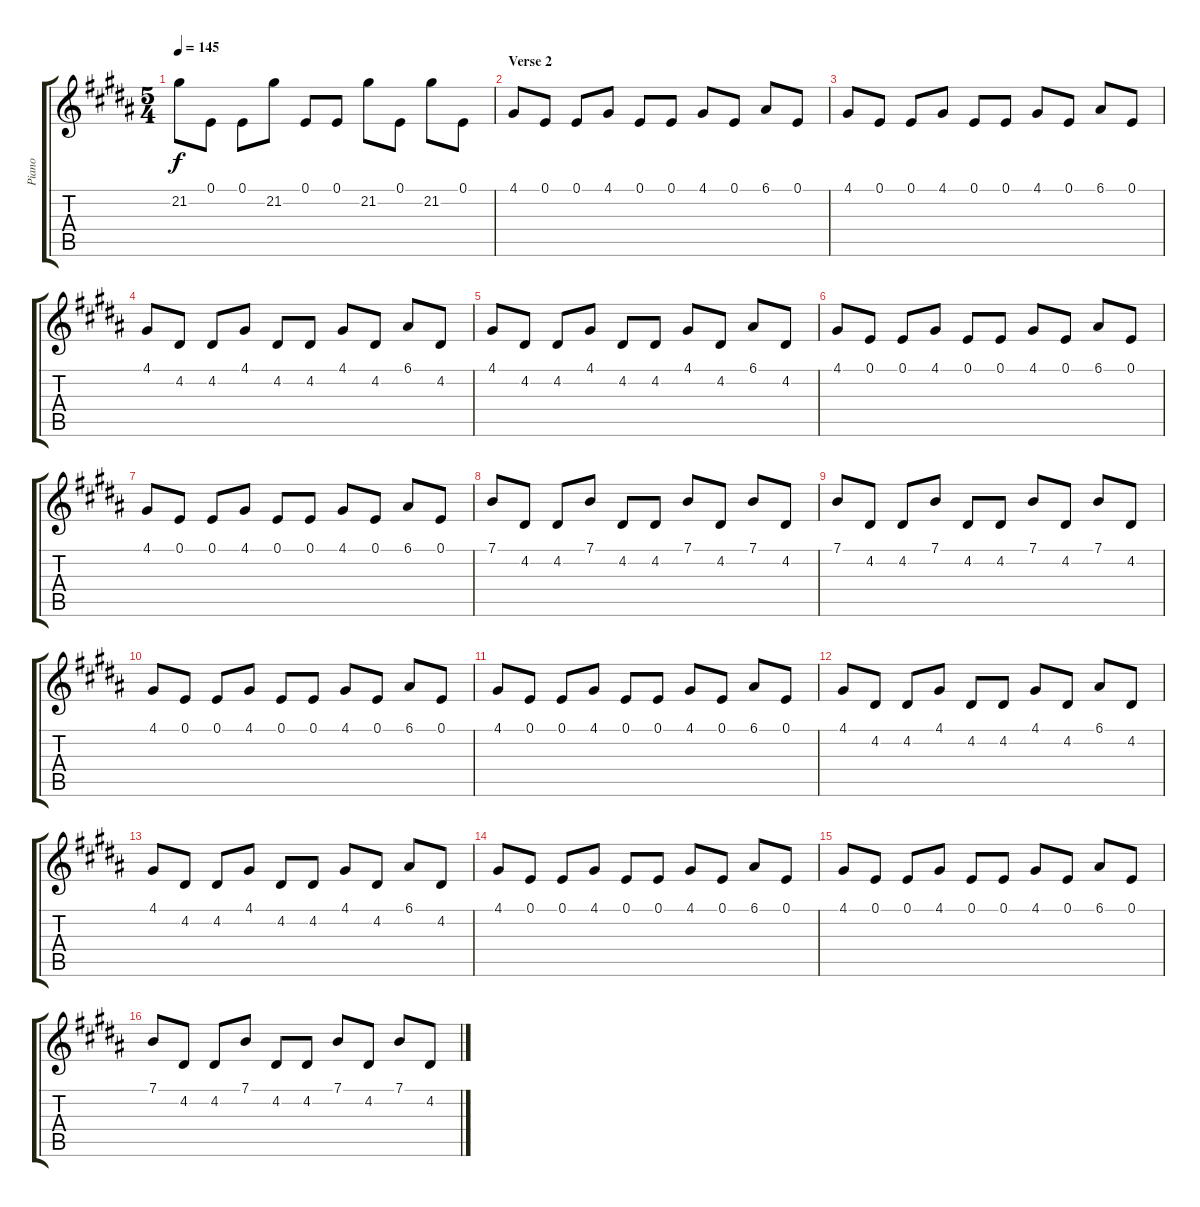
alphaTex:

\track ("Piano" "Piano") {instrument electricpiano1}
\staff {score tabs}
\tuning (E4 B3 G3 D3 A2 E2) {hide}
\ts (5 4)
\tempo 145
\clef g2
\ks b
21.2.8{dy f} 0.1.8 0.1.8 21.2.8 0.1.8 0.1.8 21.2.8 0.1.8 21.2.8 0.1.8 |
\section ("" "Verse 2")
4.1.8{volume 10} 0.1.8 0.1.8 4.1.8 0.1.8 0.1.8 4.1.8 0.1.8 6.1.8 0.1.8 |
4.1.8 0.1.8 0.1.8 4.1.8 0.1.8 0.1.8 4.1.8 0.1.8 6.1.8 0.1.8 |
4.1.8 4.2.8 4.2.8 4.1.8 4.2.8 4.2.8 4.1.8 4.2.8 6.1.8 4.2.8 |
4.1.8 4.2.8 4.2.8 4.1.8 4.2.8 4.2.8 4.1.8 4.2.8 6.1.8 4.2.8 |
4.1.8 0.1.8 0.1.8 4.1.8 0.1.8 0.1.8 4.1.8 0.1.8 6.1.8 0.1.8 |
4.1.8 0.1.8 0.1.8 4.1.8 0.1.8 0.1.8 4.1.8 0.1.8 6.1.8 0.1.8 |
7.1.8 4.2.8 4.2.8 7.1.8 4.2.8 4.2.8 7.1.8 4.2.8 7.1.8 4.2.8 |
7.1.8 4.2.8 4.2.8 7.1.8 4.2.8 4.2.8 7.1.8 4.2.8 7.1.8 4.2.8 |
4.1.8 0.1.8 0.1.8 4.1.8 0.1.8 0.1.8 4.1.8 0.1.8 6.1.8 0.1.8 |
4.1.8 0.1.8 0.1.8 4.1.8 0.1.8 0.1.8 4.1.8 0.1.8 6.1.8 0.1.8 |
4.1.8 4.2.8 4.2.8 4.1.8 4.2.8 4.2.8 4.1.8 4.2.8 6.1.8 4.2.8 |
4.1.8 4.2.8 4.2.8 4.1.8 4.2.8 4.2.8 4.1.8 4.2.8 6.1.8 4.2.8 |
4.1.8 0.1.8 0.1.8 4.1.8 0.1.8 0.1.8 4.1.8 0.1.8 6.1.8 0.1.8 |
4.1.8 0.1.8 0.1.8 4.1.8 0.1.8 0.1.8 4.1.8 0.1.8 6.1.8 0.1.8 |
7.1.8 4.2.8 4.2.8 7.1.8 4.2.8 4.2.8 7.1.8 4.2.8 7.1.8 4.2.8
